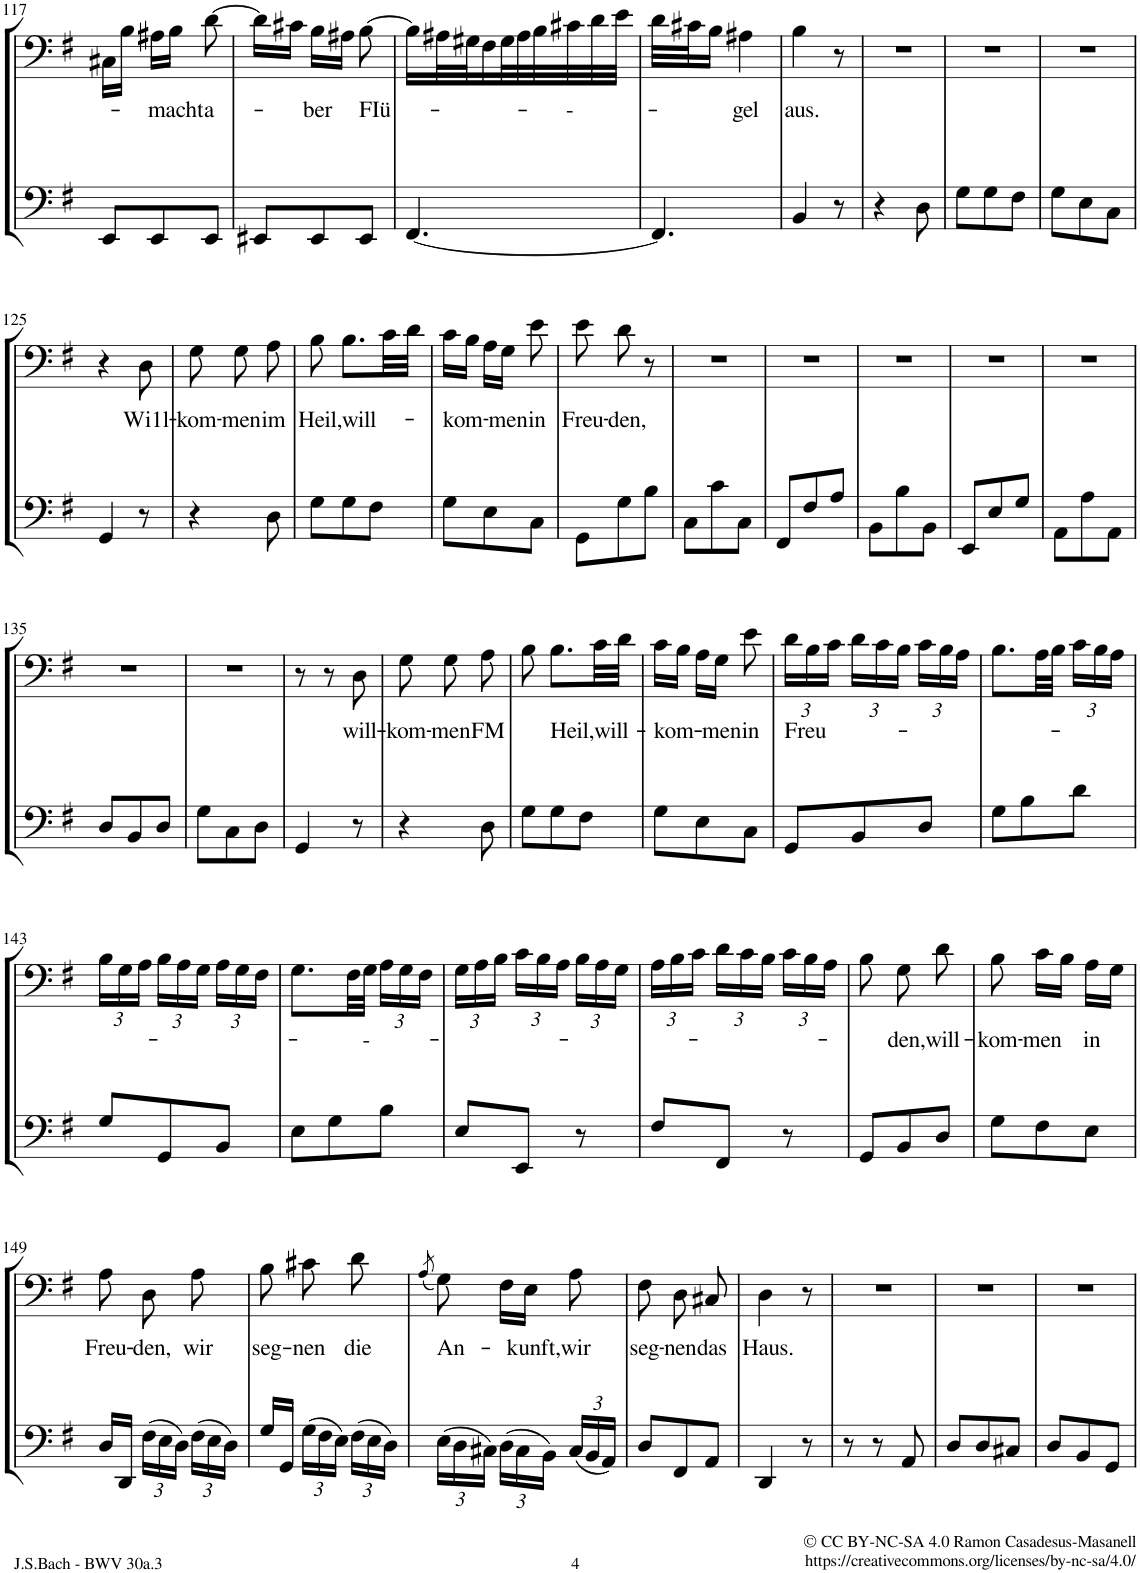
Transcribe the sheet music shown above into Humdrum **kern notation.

**kern	**kern	**text
*part2	*part1	*part1
*staff2	*staff1	*staff1
*I"Continuo	*I"Schicksal	*
!!LO:PB:g=z
*clefF4	*clefF4	*
*k[f#]	*k[f#]	*
*M3/8	*M3/8	*
=117	=117	=117
8EE/L	16C#X\LL	.
.	16B\JJ	.
8EE/	16A#X\LL	.
!	!	!LO:LY:b
.	16B\JJ	-macht
!	!	!LO:LY:b
8EE/J	[>8d\	a-
=118	=118	=118
8EE#X/L	16d\LL]	.
.	16c#X\JJ	.
!	!	!LO:LY:b
8EE#/	16B\LL	-ber
.	16A#X\JJ	.
!	!	!LO:LY:b
8EE#/J	[>8B\	FIü-
=119	=119	=119
[<4.FF#/	16B\LL]	.
.	32A#X\L	.
.	32G#X\J	.
.	16F#\	.
.	32G#\L	.
.	32A#\	.
.	32B\	.
!	!	!LO:LY:b
.	32c#X\	---
.	32d\	.
.	32e\JJJ	.
=120	=120	=120
4.FF#/]	32d\LLL	.
.	32c#X\J	.
.	16B\JJ	.
!	!	!LO:LY:b
.	4A#X\	-gel
=121	=121	=121
!	!	!LO:LY:b
4BB/	4B\	aus.
8r	8r	.
=122	=122	=122
4r	4.r	.
8D\	.	.
=123	=123	=123
8G\L	4.r	.
8G\	.	.
8F#\J	.	.
=124	=124	=124
8G\L	4.r	.
8E\	.	.
8C\J	.	.
!!LO:LB:g=z
=125	=125	=125
4GG/	4r	.
!	!	!LO:LY:b
8r	8D\	Wi1l-
=126	=126	=126
!	!	!LO:LY:b
4r	8G\	-kom-
!	!	!LO:LY:b
.	8G\	-men
!	!	!LO:LY:b
8D\	8A\	im
=127	=127	=127
!	!	!LO:LY:b
8G\L	8B\	Heil,
!	!	!LO:LY:b
8G\	8.B\L	will-
8F#\J	.	.
.	32c\LL	.
.	32d\JJJ	.
=128	=128	=128
!	!	!LO:LY:b
8G\L	16c\LL	-kom-
.	16B\JJ	.
8E\	16A\LL	.
!	!	!LO:LY:b
.	16G\JJ	-men
!	!	!LO:LY:b
8C\J	8e\	in
=129	=129	=129
!	!	!LO:LY:b
8GG\L	8e\	Freu-
!	!	!LO:LY:b
8G\	8d\	-den,
8B\J	8r	.
=130	=130	=130
8C\L	4.r	.
8c\	.	.
8C\J	.	.
=131	=131	=131
8FF#/L	4.r	.
8F#/	.	.
8A/J	.	.
=132	=132	=132
8BB\L	4.r	.
8B\	.	.
8BB\J	.	.
=133	=133	=133
8EE/L	4.r	.
8E/	.	.
8G/J	.	.
=134	=134	=134
8AA\L	4.r	.
8A\	.	.
8AA\J	.	.
!!LO:LB:g=z
=135	=135	=135
8D/L	4.r	.
8BB/	.	.
8D/J	.	.
=136	=136	=136
8G\L	4.r	.
8C\	.	.
8D\J	.	.
=137	=137	=137
4GG/	8r	.
.	8r	.
!	!	!LO:LY:b
8r	8D\	will-
=138	=138	=138
!	!	!LO:LY:b
4r	8G\	-kom-
!	!	!LO:LY:b
.	8G\	-men
!	!	!LO:LY:b
8D\	8A\	FM
=139	=139	=139
8G\L	8B\	.
!	!	!LO:LY:b
8G\	8.B\L	Heil,will-
8F#\J	.	.
.	32c\LL	.
.	32d\JJJ	.
=140	=140	=140
!	!	!LO:LY:b
8G\L	16c\LL	-kom-
.	16B\JJ	.
8E\	16A\LL	.
!	!	!LO:LY:b
.	16G\JJ	-men
!	!	!LO:LY:b
8C\J	8e\	in
=141	=141	=141
*	*Xbrackettup	*
!	!	!LO:LY:b
8GG/L	24d\LL	Freu-
.	24B\	.
.	24c\JJ	.
8BB/	24d\LL	.
.	24c\	.
.	24B\JJ	.
8D/J	24c\LL	.
.	24B\	.
.	24A\JJ	.
=142	=142	=142
8G\L	8.B\L	.
8B\	.	.
.	32A\LL	.
.	32B\JJJ	.
8d\J	24c\LL	.
.	24B\	.
.	24A\JJ	.
!!LO:LB:g=z
=143	=143	=143
8G/L	24B\LL	.
.	24G\	.
.	24A\JJ	.
8GG/	24B\LL	.
.	24A\	.
.	24G\JJ	.
8BB/J	24A\LL	.
.	24G\	.
.	24F#\JJ	.
=144	=144	=144
8E\L	8.G\L	.
8G\	.	.
.	32F#\LL	.
!	!	!LO:LY:b
.	32G\JJJ	---
8B\J	24A\LL	.
.	24G\	.
.	24F#\JJ	.
=145	=145	=145
8E/L	24G\LL	.
.	24A\	.
.	24B\JJ	.
8EE/J	24c\LL	.
.	24B\	.
.	24A\JJ	.
8r	24B\LL	.
.	24A\	.
.	24G\JJ	.
=146	=146	=146
8F#/L	24A\LL	.
.	24B\	.
.	24c\JJ	.
8FF#/J	24d\LL	.
.	24c\	.
.	24B\JJ	.
8r	24c\LL	.
.	24B\	.
.	24A\JJ	.
=147	=147	=147
8GG/L	8B\	.
!	!	!LO:LY:b
8BB/	8G\	den,
!	!	!LO:LY:b
8D/J	8d\	will-
=148	=148	=148
!	!	!LO:LY:b
8G\L	8B\	-kom-
!	!	!LO:LY:b
8F#\	16c\LL	-men
.	16B\JJ	.
!	!	!LO:LY:b
8E\J	16A\LL	in
.	16G\JJ	.
!!LO:LB:g=z
=149	=149	=149
!	!	!LO:LY:b
16D/LL	8A\	Freu-
16DD/JJ	.	.
*Xbrackettup	*	*
!	!	!LO:LY:b
(24F#\LL	8D\	-den,
24E\	.	.
24D\JJ)	.	.
!	!	!LO:LY:b
(24F#\LL	8A\	wir
24E\	.	.
24D\JJ)	.	.
=150	=150	=150
!	!	!LO:LY:b
16G/LL	8B\	seg-
16GG/JJ	.	.
!	!	!LO:LY:b
(24G\LL	8c#X\	-nen
24F#\	.	.
24E\JJ)	.	.
!	!	!LO:LY:b
(24F#\LL	8d\	die
24E\	.	.
24D\JJ)	.	.
=151	=151	=151
.	(8qA/	.
!	!	!LO:LY:b
(24E\LL	8G\)	An-
24D\	.	.
24C#X\JJ)	.	.
(24D\LL	16F#\LL	.
24C#\	.	.
!	!	!LO:LY:b
.	16E\JJ	-kunft,
24BB\JJ)	.	.
!	!	!LO:LY:b
(24C#/LL	8A\	wir
24BB/	.	.
24AA/JJ)	.	.
=152	=152	=152
!	!	!LO:LY:b
8D/L	8F#\	seg-
!	!	!LO:LY:b
8FF#/	8D\	-nen
!	!	!LO:LY:b
8AA/J	8C#X/	das
=153	=153	=153
!	!	!LO:LY:b
4DD/	4D\	Haus.
8r	8r	.
=154	=154	=154
8r	4.r	.
8r	.	.
8AA/	.	.
=155	=155	=155
8D/L	4.r	.
8D/	.	.
8C#X/J	.	.
=156	=156	=156
8D/L	4.r	.
8BB/	.	.
8GG/J	.	.
=	=	=
*-	*-	*-
